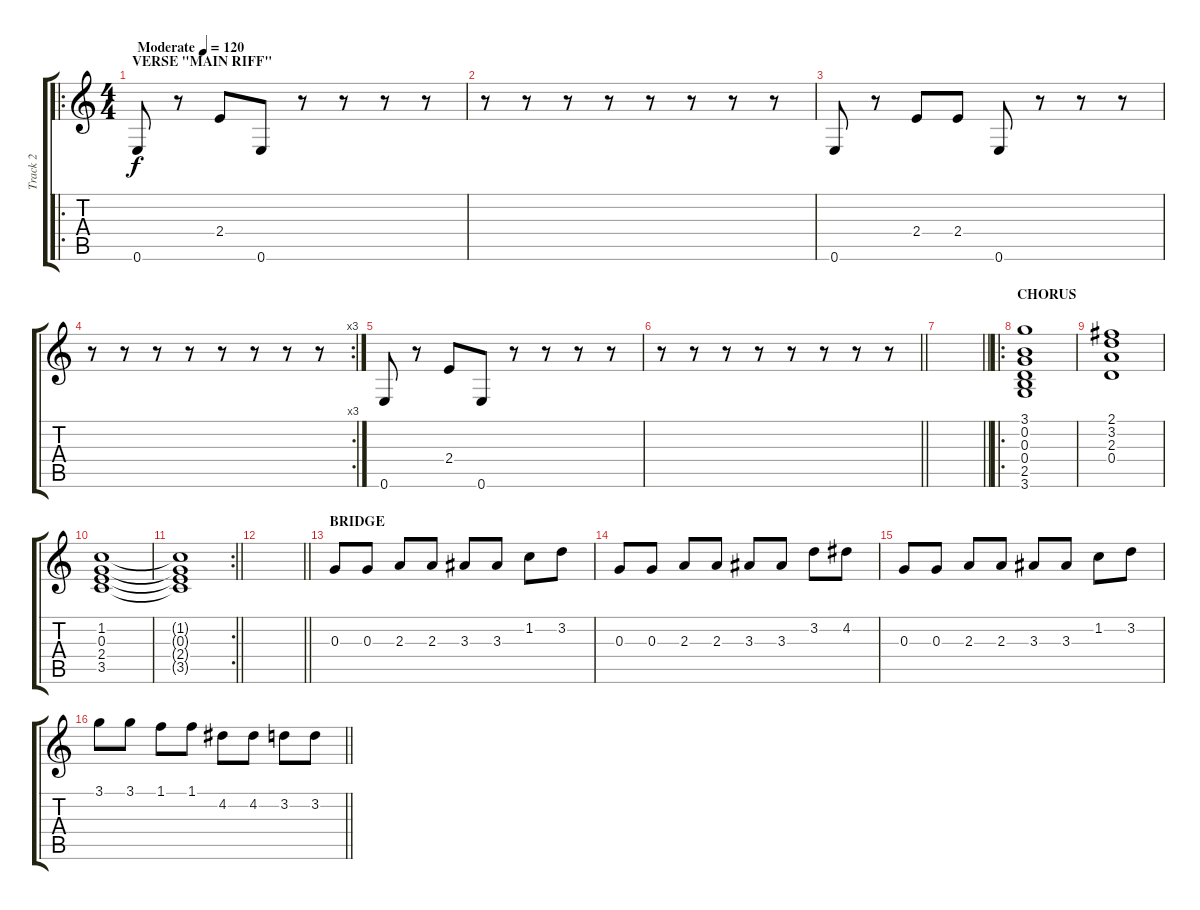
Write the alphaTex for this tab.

\track ("Track 2" "Track 2") {instrument distortionguitar}
\staff {score tabs}
\tuning (E4 B3 G3 D3 A2 E2) {hide}
\ro
\ts (4 4)
\section ("" "VERSE \"MAIN RIFF\"")
\tempo (120 "Moderate")
\clef g2
\ks c
0.6.8{dy f instrument distortionguitar} r.8 2.4.8 0.6.8 r.8 r.8 r.8 r.8 |
r.8 r.8 r.8 r.8 r.8 r.8 r.8 r.8 |
0.6.8 r.8 2.4.8 2.4.8 0.6.8 r.8 r.8 r.8 |
\rc 3
r.8 r.8 r.8 r.8 r.8 r.8 r.8 r.8 |
0.6.8 r.8 2.4.8 0.6.8 r.8 r.8 r.8 r.8 |
\barLineRight lightlight
r.8 r.8 r.8 r.8 r.8 r.8 r.8 r.8 |
\barLineRight lightlight
|
\ro
\section ("" "CHORUS")
(3.1 0.2 0.3 0.4 2.5 3.6).1 |
(2.1 3.2 2.3 0.4).1 |
(1.2 0.3 2.4 3.5).1 |
\rc 2
\barLineRight lightlight
(1.2{t} 0.3{t} 2.4{t} 3.5{t}).1 |
\barLineRight lightlight
|
\section ("" "BRIDGE")
0.3.8 0.3.8 2.3.8 2.3.8 3.3.8 3.3.8 1.2.8 3.2.8 |
0.3.8 0.3.8 2.3.8 2.3.8 3.3.8 3.3.8 3.2.8 4.2.8 |
0.3.8 0.3.8 2.3.8 2.3.8 3.3.8 3.3.8 1.2.8 3.2.8 |
\barLineRight lightlight
3.1.8 3.1.8 1.1.8 1.1.8 4.2.8 4.2.8 3.2.8 3.2.8
